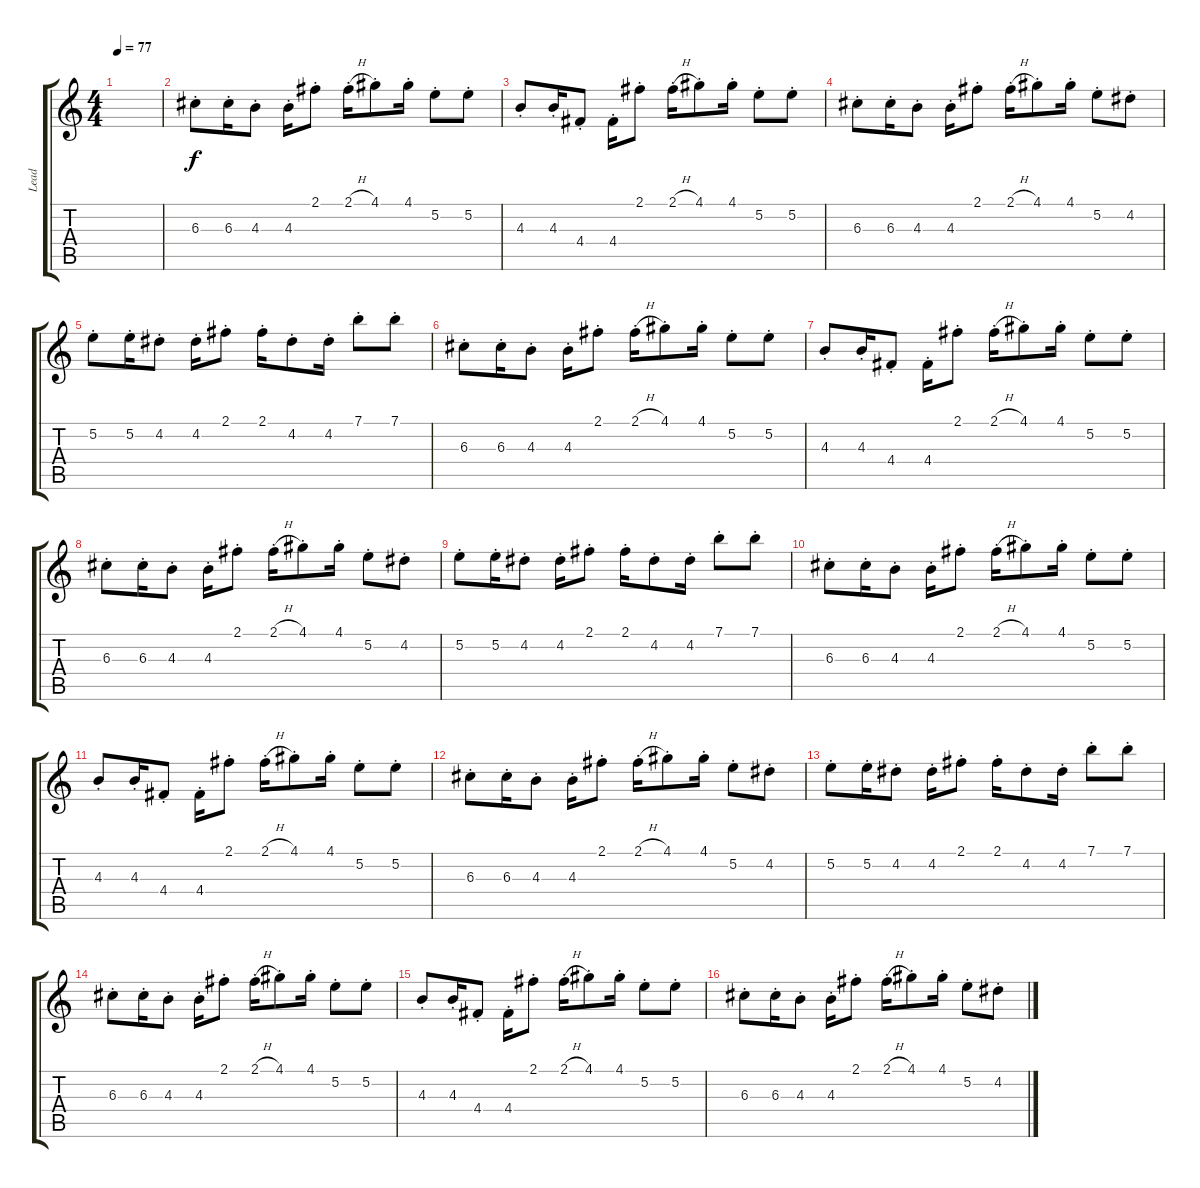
\track ("Lead" "Lead") {instrument distortionguitar}
\staff {score tabs}
\tuning (E4 B3 G3 D3 A2 E2) {hide}
\ts (4 4)
\tempo 77
\clef g2
\ks c
|
6.3{st}.8 6.3{st}.16 4.3{st}.8 4.3{st}.16 2.1{st}.8 2.1{h st}.16 4.1{st}.8 4.1{st}.16 5.2{st}.8 5.2{st}.8 |
4.3{st}.8 4.3{st}.16 4.4{st}.8 4.4{st}.16 2.1{st}.8 2.1{h st}.16 4.1{st}.8 4.1{st}.16 5.2{st}.8 5.2{st}.8 |
6.3{st}.8 6.3{st}.16 4.3{st}.8 4.3{st}.16 2.1{st}.8 2.1{h st}.16 4.1{st}.8 4.1{st}.16 5.2{st}.8 4.2{st}.8 |
5.2{st}.8 5.2{st}.16 4.2{st}.8 4.2{st}.16 2.1{st}.8 2.1{st}.16 4.2{st}.8 4.2{st}.16 7.1{st}.8 7.1{st}.8 |
6.3{st}.8 6.3{st}.16 4.3{st}.8 4.3{st}.16 2.1{st}.8 2.1{h st}.16 4.1{st}.8 4.1{st}.16 5.2{st}.8 5.2{st}.8 |
4.3{st}.8 4.3{st}.16 4.4{st}.8 4.4{st}.16 2.1{st}.8 2.1{h st}.16 4.1{st}.8 4.1{st}.16 5.2{st}.8 5.2{st}.8 |
6.3{st}.8 6.3{st}.16 4.3{st}.8 4.3{st}.16 2.1{st}.8 2.1{h st}.16 4.1{st}.8 4.1{st}.16 5.2{st}.8 4.2{st}.8 |
5.2{st}.8 5.2{st}.16 4.2{st}.8 4.2{st}.16 2.1{st}.8 2.1{st}.16 4.2{st}.8 4.2{st}.16 7.1{st}.8 7.1{st}.8 |
6.3{st}.8 6.3{st}.16 4.3{st}.8 4.3{st}.16 2.1{st}.8 2.1{h st}.16 4.1{st}.8 4.1{st}.16 5.2{st}.8 5.2{st}.8 |
4.3{st}.8 4.3{st}.16 4.4{st}.8 4.4{st}.16 2.1{st}.8 2.1{h st}.16 4.1{st}.8 4.1{st}.16 5.2{st}.8 5.2{st}.8 |
6.3{st}.8 6.3{st}.16 4.3{st}.8 4.3{st}.16 2.1{st}.8 2.1{h st}.16 4.1{st}.8 4.1{st}.16 5.2{st}.8 4.2{st}.8 |
5.2{st}.8 5.2{st}.16 4.2{st}.8 4.2{st}.16 2.1{st}.8 2.1{st}.16 4.2{st}.8 4.2{st}.16 7.1{st}.8 7.1{st}.8 |
6.3{st}.8 6.3{st}.16 4.3{st}.8 4.3{st}.16 2.1{st}.8 2.1{h st}.16 4.1{st}.8 4.1{st}.16 5.2{st}.8 5.2{st}.8 |
4.3{st}.8 4.3{st}.16 4.4{st}.8 4.4{st}.16 2.1{st}.8 2.1{h st}.16 4.1{st}.8 4.1{st}.16 5.2{st}.8 5.2{st}.8 |
6.3{st}.8 6.3{st}.16 4.3{st}.8 4.3{st}.16 2.1{st}.8 2.1{h st}.16 4.1{st}.8 4.1{st}.16 5.2{st}.8 4.2{st}.8
